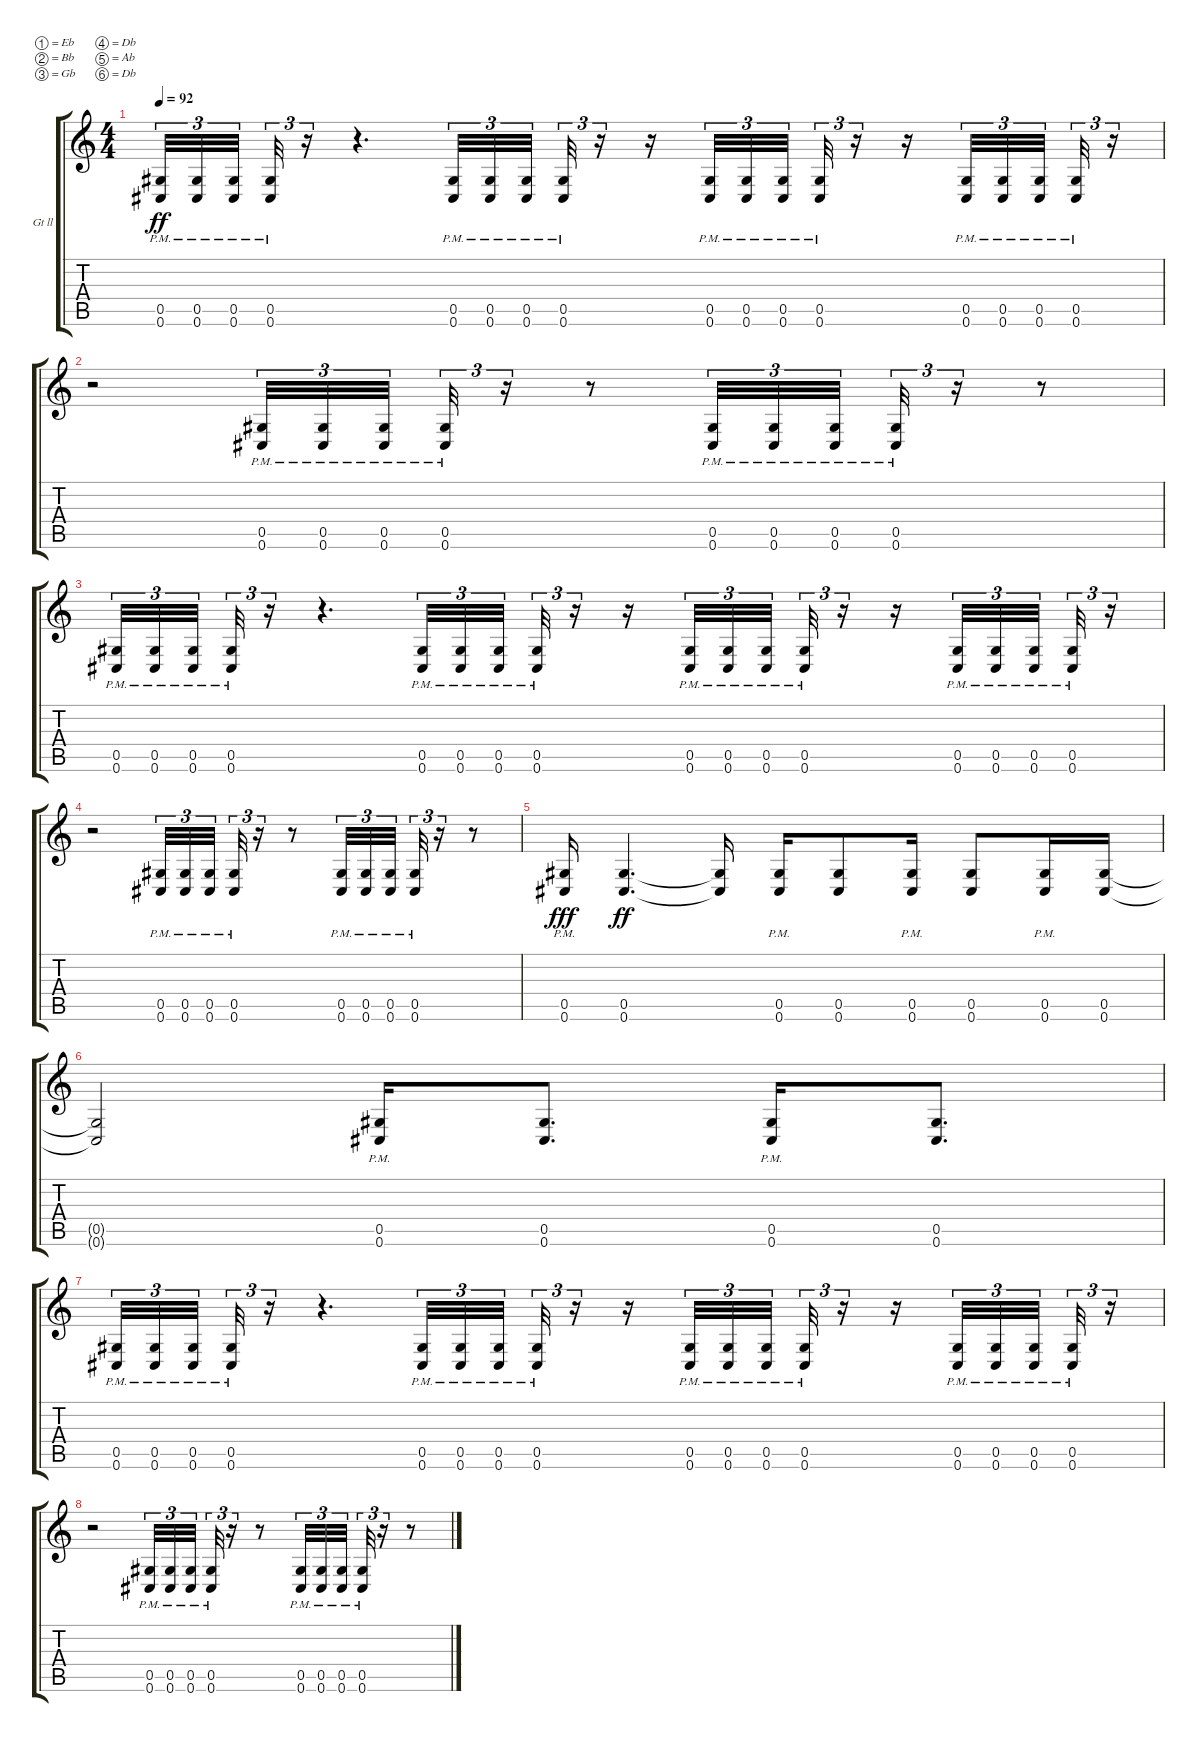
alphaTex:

\defaultSystemsLayout 4
\bracketExtendMode groupsimilarinstruments
\firstSystemTrackNameOrientation horizontal
\otherSystemsTrackNameOrientation horizontal
\track ("Guitar ll" "Gt ll") {instrument overdrivenguitar}
\staff {score tabs}
\tuning (Eb4 Bb3 Gb3 Db3 Ab2 Db2)
\ts (4 4)
\tempo 92
\clef g2
\ks c
(0.6{pm} 0.5{pm}).32{tu (3 2) dy ff} (0.6{pm} 0.5{pm}).32{tu (3 2)} (0.6{pm} 0.5{pm}).32{tu (3 2)} (0.5{pm} 0.6{pm}).32{tu (3 2)} r.16{tu (3 2)} r.4{d} (0.6{pm} 0.5{pm}).32{tu (3 2)} (0.6{pm} 0.5{pm}).32{tu (3 2)} (0.6{pm} 0.5{pm}).32{tu (3 2)} (0.5{pm} 0.6{pm}).32{tu (3 2)} r.16{tu (3 2)} r.16 (0.6{pm} 0.5{pm}).32{tu (3 2)} (0.6{pm} 0.5{pm}).32{tu (3 2)} (0.6{pm} 0.5{pm}).32{tu (3 2)} (0.5{pm} 0.6{pm}).32{tu (3 2)} r.16{tu (3 2)} r.16 (0.6{pm} 0.5{pm}).32{tu (3 2)} (0.6{pm} 0.5{pm}).32{tu (3 2)} (0.6{pm} 0.5{pm}).32{tu (3 2)} (0.6{pm} 0.5{pm}).32{tu (3 2)} r.16{tu (3 2)} |
r.2 (0.6{pm} 0.5{pm}).32{tu (3 2)} (0.6{pm} 0.5{pm}).32{tu (3 2)} (0.6{pm} 0.5{pm}).32{tu (3 2)} (0.5{pm} 0.6{pm}).32{tu (3 2)} r.16{tu (3 2)} r.8 (0.6{pm} 0.5{pm}).32{tu (3 2)} (0.6{pm} 0.5{pm}).32{tu (3 2)} (0.6{pm} 0.5{pm}).32{tu (3 2)} (0.6{pm} 0.5{pm}).32{tu (3 2)} r.16{tu (3 2)} r.8 |
(0.6{pm} 0.5{pm}).32{tu (3 2)} (0.6{pm} 0.5{pm}).32{tu (3 2)} (0.6{pm} 0.5{pm}).32{tu (3 2)} (0.5{pm} 0.6{pm}).32{tu (3 2)} r.16{tu (3 2)} r.4{d} (0.6{pm} 0.5{pm}).32{tu (3 2)} (0.6{pm} 0.5{pm}).32{tu (3 2)} (0.6{pm} 0.5{pm}).32{tu (3 2)} (0.6{pm} 0.5{pm}).32{tu (3 2)} r.16{tu (3 2)} r.16 (0.6{pm} 0.5{pm}).32{tu (3 2)} (0.6{pm} 0.5{pm}).32{tu (3 2)} (0.6{pm} 0.5{pm}).32{tu (3 2)} (0.6{pm} 0.5{pm}).32{tu (3 2)} r.16{tu (3 2)} r.16 (0.6{pm} 0.5{pm}).32{tu (3 2)} (0.6{pm} 0.5{pm}).32{tu (3 2)} (0.6{pm} 0.5{pm}).32{tu (3 2)} (0.5{pm} 0.6{pm}).32{tu (3 2)} r.16{tu (3 2)} |
r.2 (0.6{pm} 0.5{pm}).32{tu (3 2)} (0.6{pm} 0.5{pm}).32{tu (3 2)} (0.6{pm} 0.5{pm}).32{tu (3 2)} (0.6{pm} 0.5{pm}).32{tu (3 2)} r.16{tu (3 2)} r.8 (0.6{pm} 0.5{pm}).32{tu (3 2)} (0.6{pm} 0.5{pm}).32{tu (3 2)} (0.6{pm} 0.5{pm}).32{tu (3 2)} (0.5{pm} 0.6{pm}).32{tu (3 2)} r.16{tu (3 2)} r.8 |
(0.6{pm} 0.5{pm}).16{dy fff} (0.5 0.6).4{d dy ff} (0.5{t} 0.6{t}).16 (0.6{pm} 0.5{pm}).16 (0.5 0.6).8 (0.6{pm} 0.5{pm}).16 (0.5 0.6).8 (0.6{pm} 0.5{pm}).16 (0.5 0.6).16 |
(0.6{t} 0.5{t}).2 (0.5{pm} 0.6{pm}).16 (0.5 0.6).8{d} (0.5{pm} 0.6{pm}).16 (0.5 0.6).8{d} |
(0.6{pm} 0.5{pm}).32{tu (3 2)} (0.6{pm} 0.5{pm}).32{tu (3 2)} (0.6{pm} 0.5{pm}).32{tu (3 2)} (0.6{pm} 0.5{pm}).32{tu (3 2)} r.16{tu (3 2)} r.4{d} (0.6{pm} 0.5{pm}).32{tu (3 2)} (0.6{pm} 0.5{pm}).32{tu (3 2)} (0.6{pm} 0.5{pm}).32{tu (3 2)} (0.5{pm} 0.6{pm}).32{tu (3 2)} r.16{tu (3 2)} r.16 (0.6{pm} 0.5{pm}).32{tu (3 2)} (0.6{pm} 0.5{pm}).32{tu (3 2)} (0.6{pm} 0.5{pm}).32{tu (3 2)} (0.6{pm} 0.5{pm}).32{tu (3 2)} r.16{tu (3 2)} r.16 (0.6{pm} 0.5{pm}).32{tu (3 2)} (0.6{pm} 0.5{pm}).32{tu (3 2)} (0.6{pm} 0.5{pm}).32{tu (3 2)} (0.5{pm} 0.6{pm}).32{tu (3 2)} r.16{tu (3 2)} |
r.2 (0.6{pm} 0.5{pm}).32{tu (3 2)} (0.6{pm} 0.5{pm}).32{tu (3 2)} (0.6{pm} 0.5{pm}).32{tu (3 2)} (0.6{pm} 0.5{pm}).32{tu (3 2)} r.16{tu (3 2)} r.8 (0.6{pm} 0.5{pm}).32{tu (3 2)} (0.6{pm} 0.5{pm}).32{tu (3 2)} (0.6{pm} 0.5{pm}).32{tu (3 2)} (0.5{pm} 0.6{pm}).32{tu (3 2)} r.16{tu (3 2)} r.8
